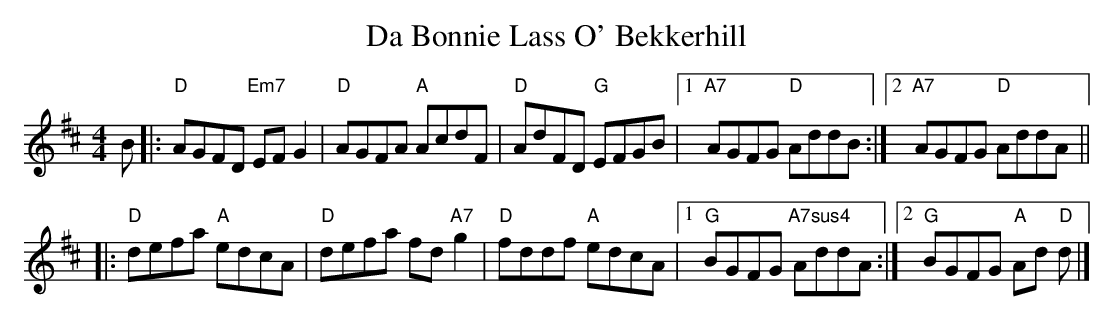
X:1
T:Bonnie Lass O' Bekkerhill, Da
L:1/4
M:4/4
K:D
V:1
B/ |: "D" A/G/F/D/ "Em7" E/F/ G | "D" A/G/F/A/ "A" A/c/d/F/ | "D" A/d/F/D/ "G" E/F/G/B/ |1  "A7" A/G/F/G/ "D" A/d/d/B/ :|2 "A7" A/G/F/G/ "D" A/d/d/A/||
|:"D" d/e/f/a/ "A" e/d/c/A/ | "D" d/e/f/a/ f/d/ "A7" g |  "D" f/d/d/f/ "A" e/d/c/A/ |1 "G" B/G/F/G/ "A7sus4" A/d/d/A/ :|2 "G" B/G/F/G/ "A" A/d/ "D"d/ |]
